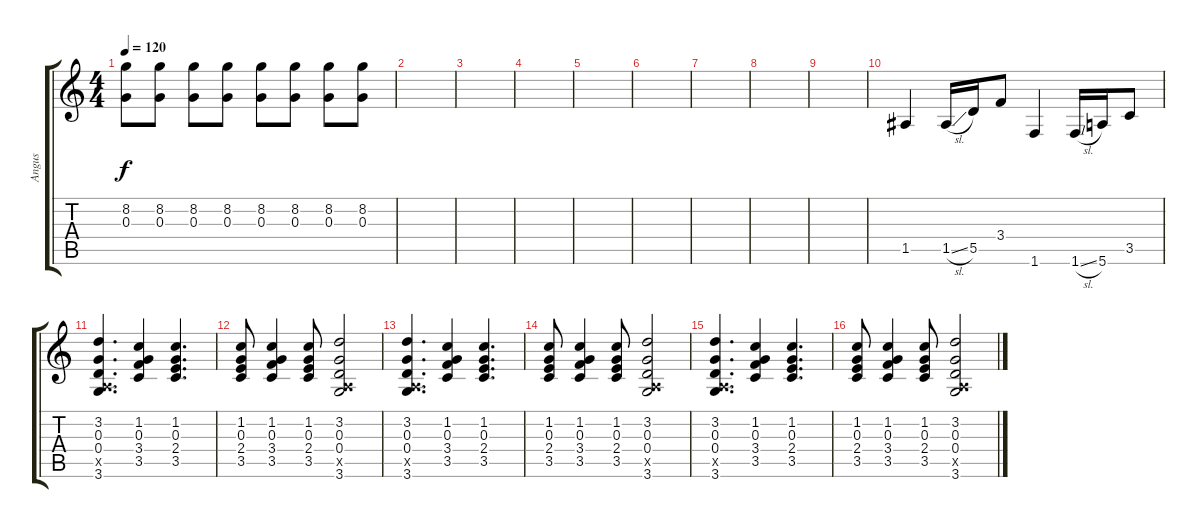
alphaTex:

\track ("Angus" "Angus") {instrument overdrivenguitar}
\staff {score tabs}
\tuning (E4 B3 G3 D3 A2 E2) {hide}
\ts (4 4)
\tempo 120
\clef g2
\ks c
(8.2 0.3).8{dy f} (8.2 0.3).8 (8.2 0.3).8 (8.2 0.3).8 (8.2 0.3).8 (8.2 0.3).8 (8.2 0.3).8 (8.2 0.3).8 |
|
|
|
|
|
|
|
|
1.5.4 1.5{sl}.16 5.5.16 3.4.8 1.6.4 1.6{sl}.16 5.6.16 3.5.8 |
(3.2 0.3 0.4 0.5{x} 3.6).4{d} (1.2 0.3 3.4 3.5).4 (1.2 0.3 2.4 3.5).4{d} |
(1.2 0.3 2.4 3.5).8 (1.2 0.3 3.4 3.5).4 (1.2 0.3 2.4 3.5).8 (3.2 0.3 0.4 0.5{x} 3.6).2 |
(3.2 0.3 0.4 0.5{x} 3.6).4{d} (1.2 0.3 3.4 3.5).4 (1.2 0.3 2.4 3.5).4{d} |
(1.2 0.3 2.4 3.5).8 (1.2 0.3 3.4 3.5).4 (1.2 0.3 2.4 3.5).8 (3.2 0.3 0.4 0.5{x} 3.6).2 |
(3.2 0.3 0.4 0.5{x} 3.6).4{d} (1.2 0.3 3.4 3.5).4 (1.2 0.3 2.4 3.5).4{d} |
(1.2 0.3 2.4 3.5).8 (1.2 0.3 3.4 3.5).4 (1.2 0.3 2.4 3.5).8 (3.2 0.3 0.4 0.5{x} 3.6).2
